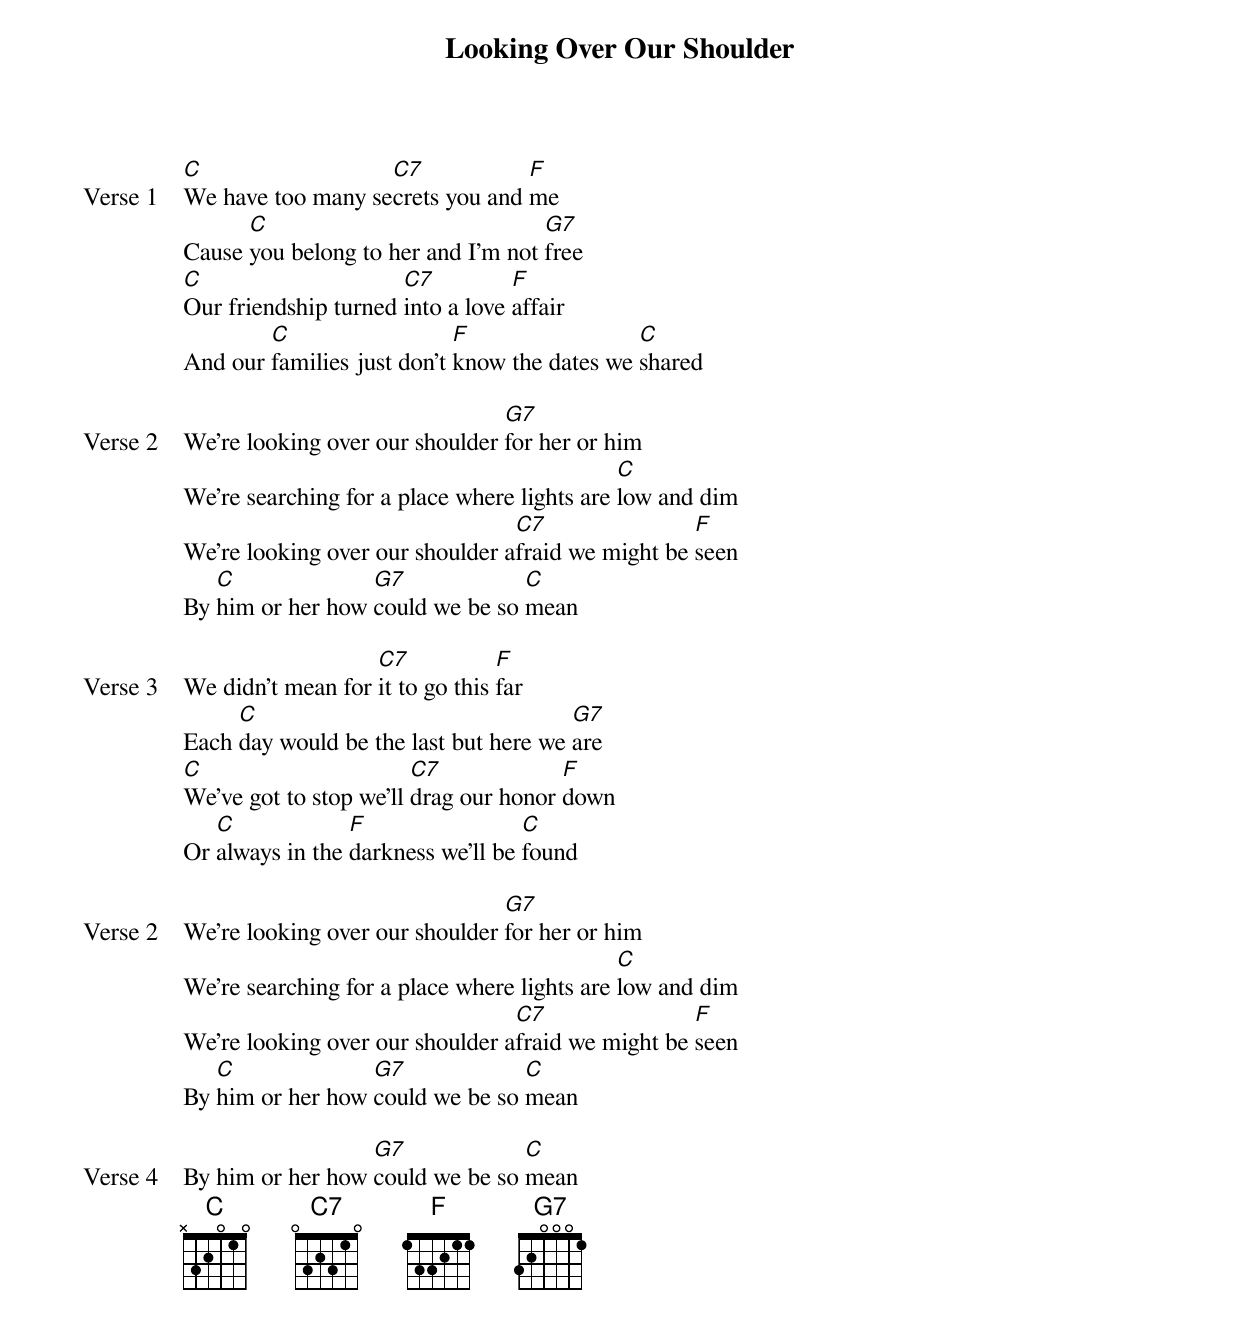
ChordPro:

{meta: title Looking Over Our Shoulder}
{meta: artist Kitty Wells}
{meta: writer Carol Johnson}

{start_of_verse: Verse 1}
[C]We have too many se[C7]crets you and [F]me
Cause [C]you belong to her and I'm not [G7]free
[C]Our friendship turned [C7]into a love [F]affair
And our [C]families just don't [F]know the dates we [C]shared
{end_of_verse}

{start_of_verse: Verse 2}
We're looking over our shoulder [G7]for her or him
We're searching for a place where lights are [C]low and dim
We're looking over our shoulder a[C7]fraid we might be [F]seen
By [C]him or her how [G7]could we be so [C]mean
{end_of_verse}

{start_of_verse: Verse 3}
We didn't mean for [C7]it to go this [F]far
Each [C]day would be the last but here we [G7]are
[C]We've got to stop we'll [C7]drag our honor [F]down
Or [C]always in the [F]darkness we'll be [C]found
{end_of_verse}

{start_of_verse: Verse 2}
We're looking over our shoulder [G7]for her or him
We're searching for a place where lights are [C]low and dim
We're looking over our shoulder a[C7]fraid we might be [F]seen
By [C]him or her how [G7]could we be so [C]mean
{end_of_verse}

{start_of_verse: Verse 4}
By him or her how [G7]could we be so [C]mean
{end_of_verse}
